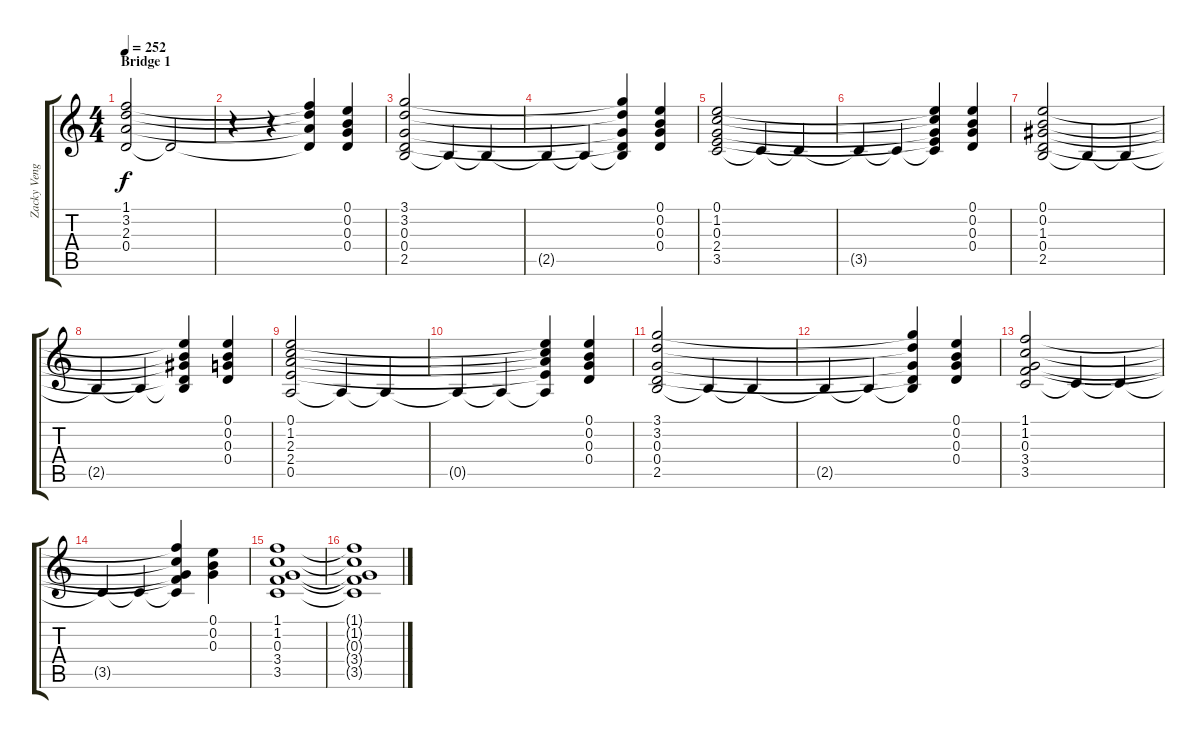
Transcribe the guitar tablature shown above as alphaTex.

\track ("Zacky Vengeance" "Zacky Veng") {instrument distortionguitar}
\staff {score tabs}
\tuning (E4 B3 G3 D3 A2 D2) {hide}
\ts (4 4)
\section ("" "Bridge 1")
\tempo 252
\clef g2
\ks c
(1.1 3.2 2.3 0.4).2{dy f instrument electricguitarclean} 0.4{t}.2 |
r.4 r.4 (1.1{t} 3.2{t} 2.3{t} 0.4{t}).4 (0.1 0.2 0.3 0.4).4 |
(3.1 3.2 0.3 0.4 2.5).2 2.5{t}.4 2.5{t}.4 |
2.5{t}.4 2.5{t}.4 (3.1{t} 3.2{t} 0.3{t} 0.4{t} 2.5{t}).4 (0.1 0.2 0.3 0.4).4 |
(0.1 1.2 0.3 2.4 3.5).2 3.5{t}.4 3.5{t}.4 |
3.5{t}.4 3.5{t}.4 (0.1{t} 1.2{t} 0.3{t} 2.4{t} 3.5{t}).4 (0.1 0.2 0.3 0.4).4 |
(0.1 0.2 1.3 0.4 2.5).2 2.5{t}.4 2.5{t}.4 |
2.5{t}.4 2.5{t}.4 (0.1{t} 0.2{t} 1.3{t} 0.4{t} 2.5{t}).4 (0.1 0.2 0.3 0.4).4 |
(0.1 1.2 2.3 2.4 0.5).2 0.5{t}.4 0.5{t}.4 |
0.5{t}.4 0.5{t}.4 (0.1{t} 1.2{t} 2.3{t} 2.4{t} 0.5{t}).4 (0.1 0.2 0.3 0.4).4 |
(3.1 3.2 0.3 0.4 2.5).2 2.5{t}.4 2.5{t}.4 |
2.5{t}.4 2.5{t}.4 (3.1{t} 3.2{t} 0.3{t} 0.4{t} 2.5{t}).4 (0.1 0.2 0.3 0.4).4 |
(1.1 1.2 0.3 3.4 3.5).2 3.5{t}.4 3.5{t}.4 |
3.5{t}.4 3.5{t}.4 (1.1{t} 1.2{t} 0.3{t} 3.4{t} 3.5{t}).4 (0.1 0.2 0.3).4 |
(1.1 1.2 0.3 3.4 3.5).1 |
(1.1{t} 1.2{t} 0.3{t} 3.4{t} 3.5{t}).1
